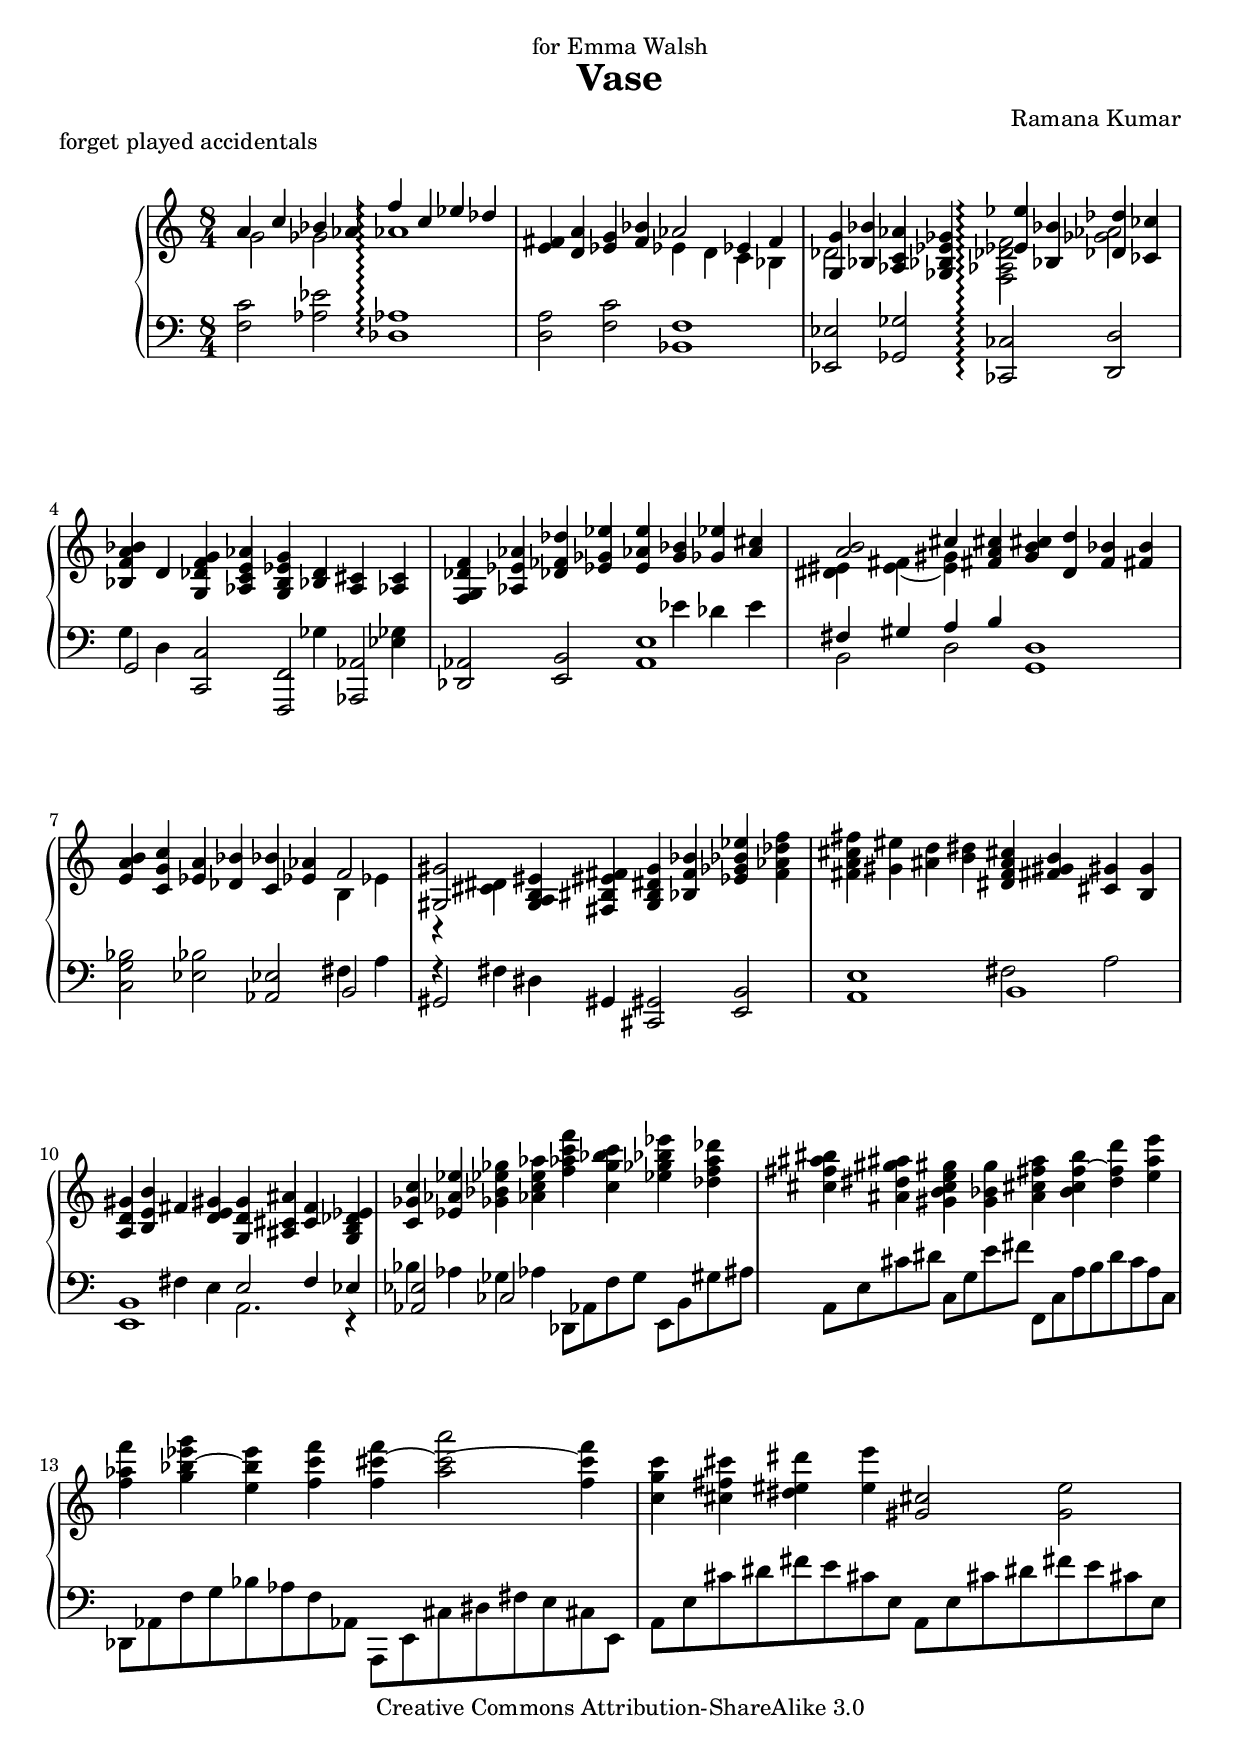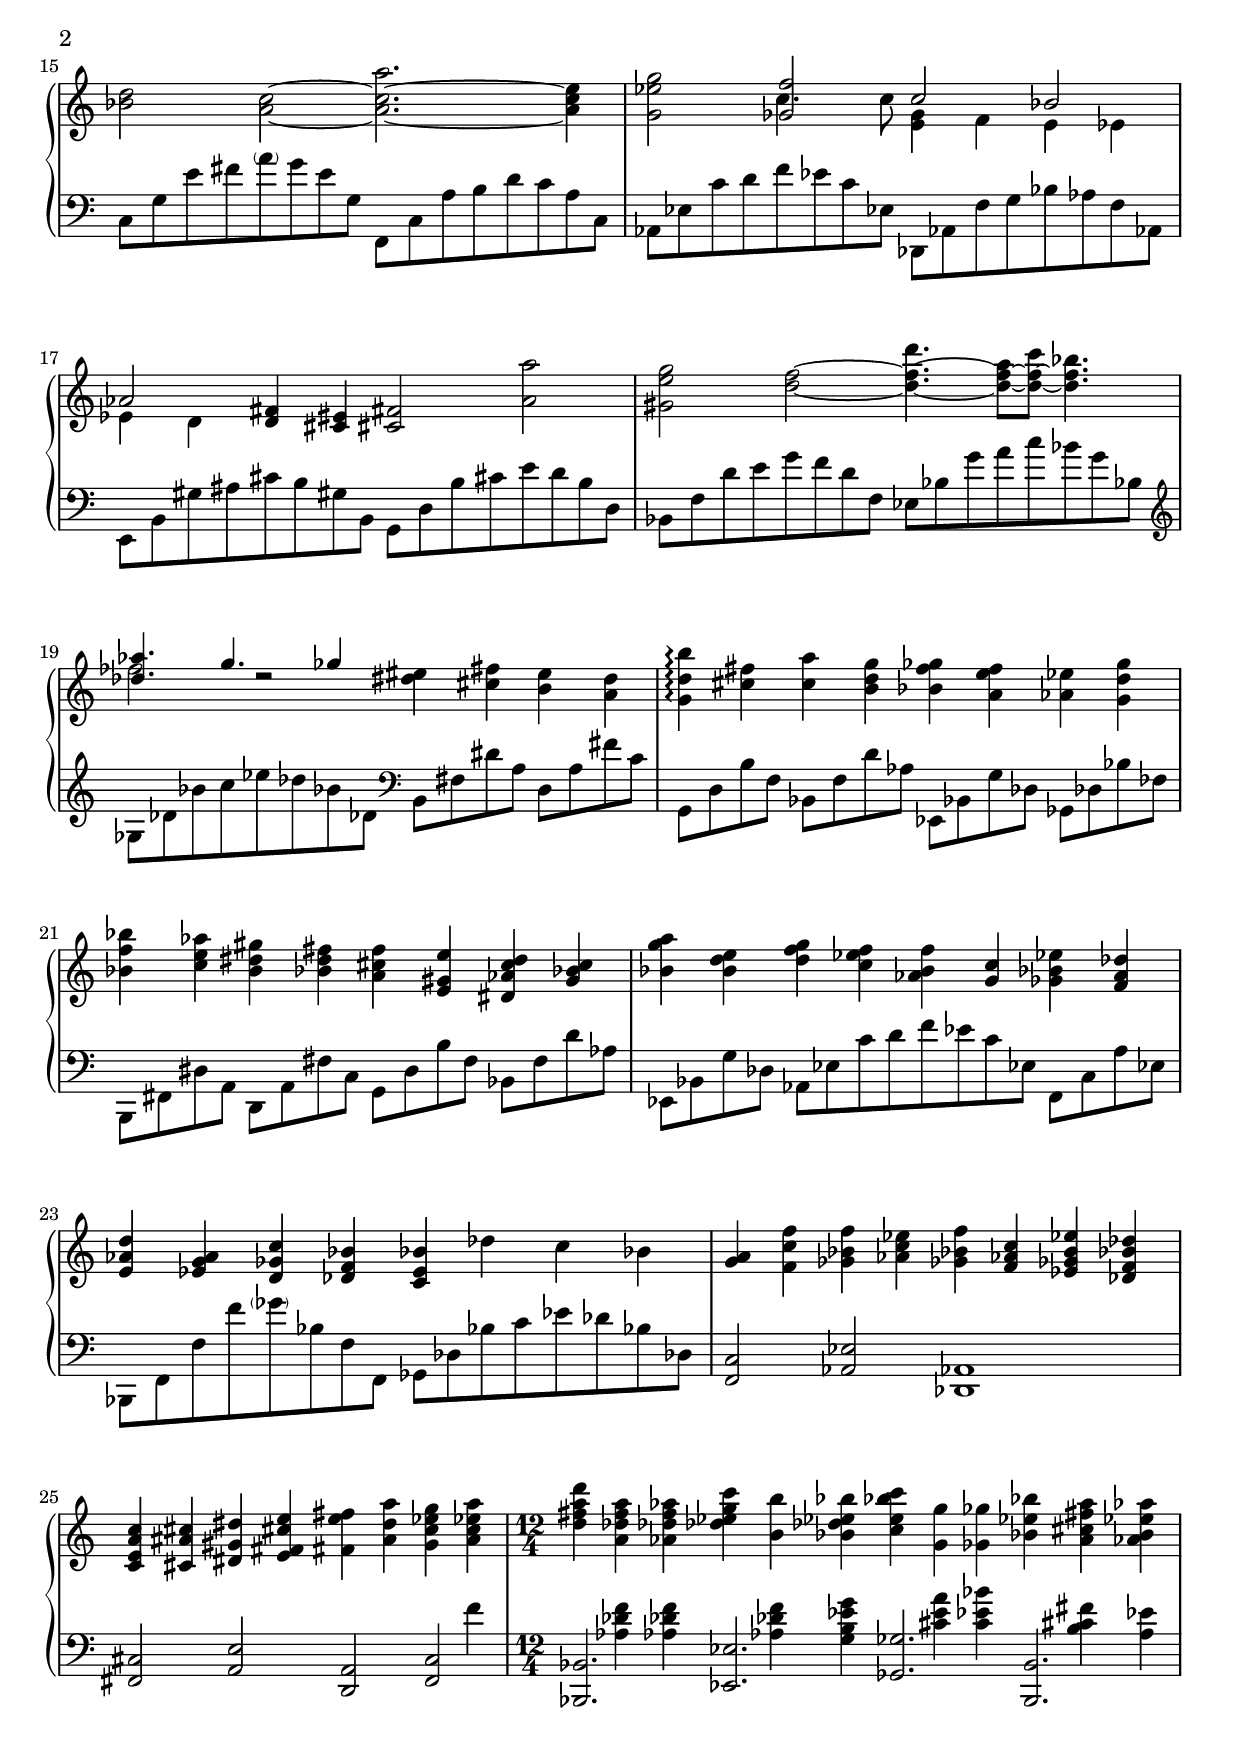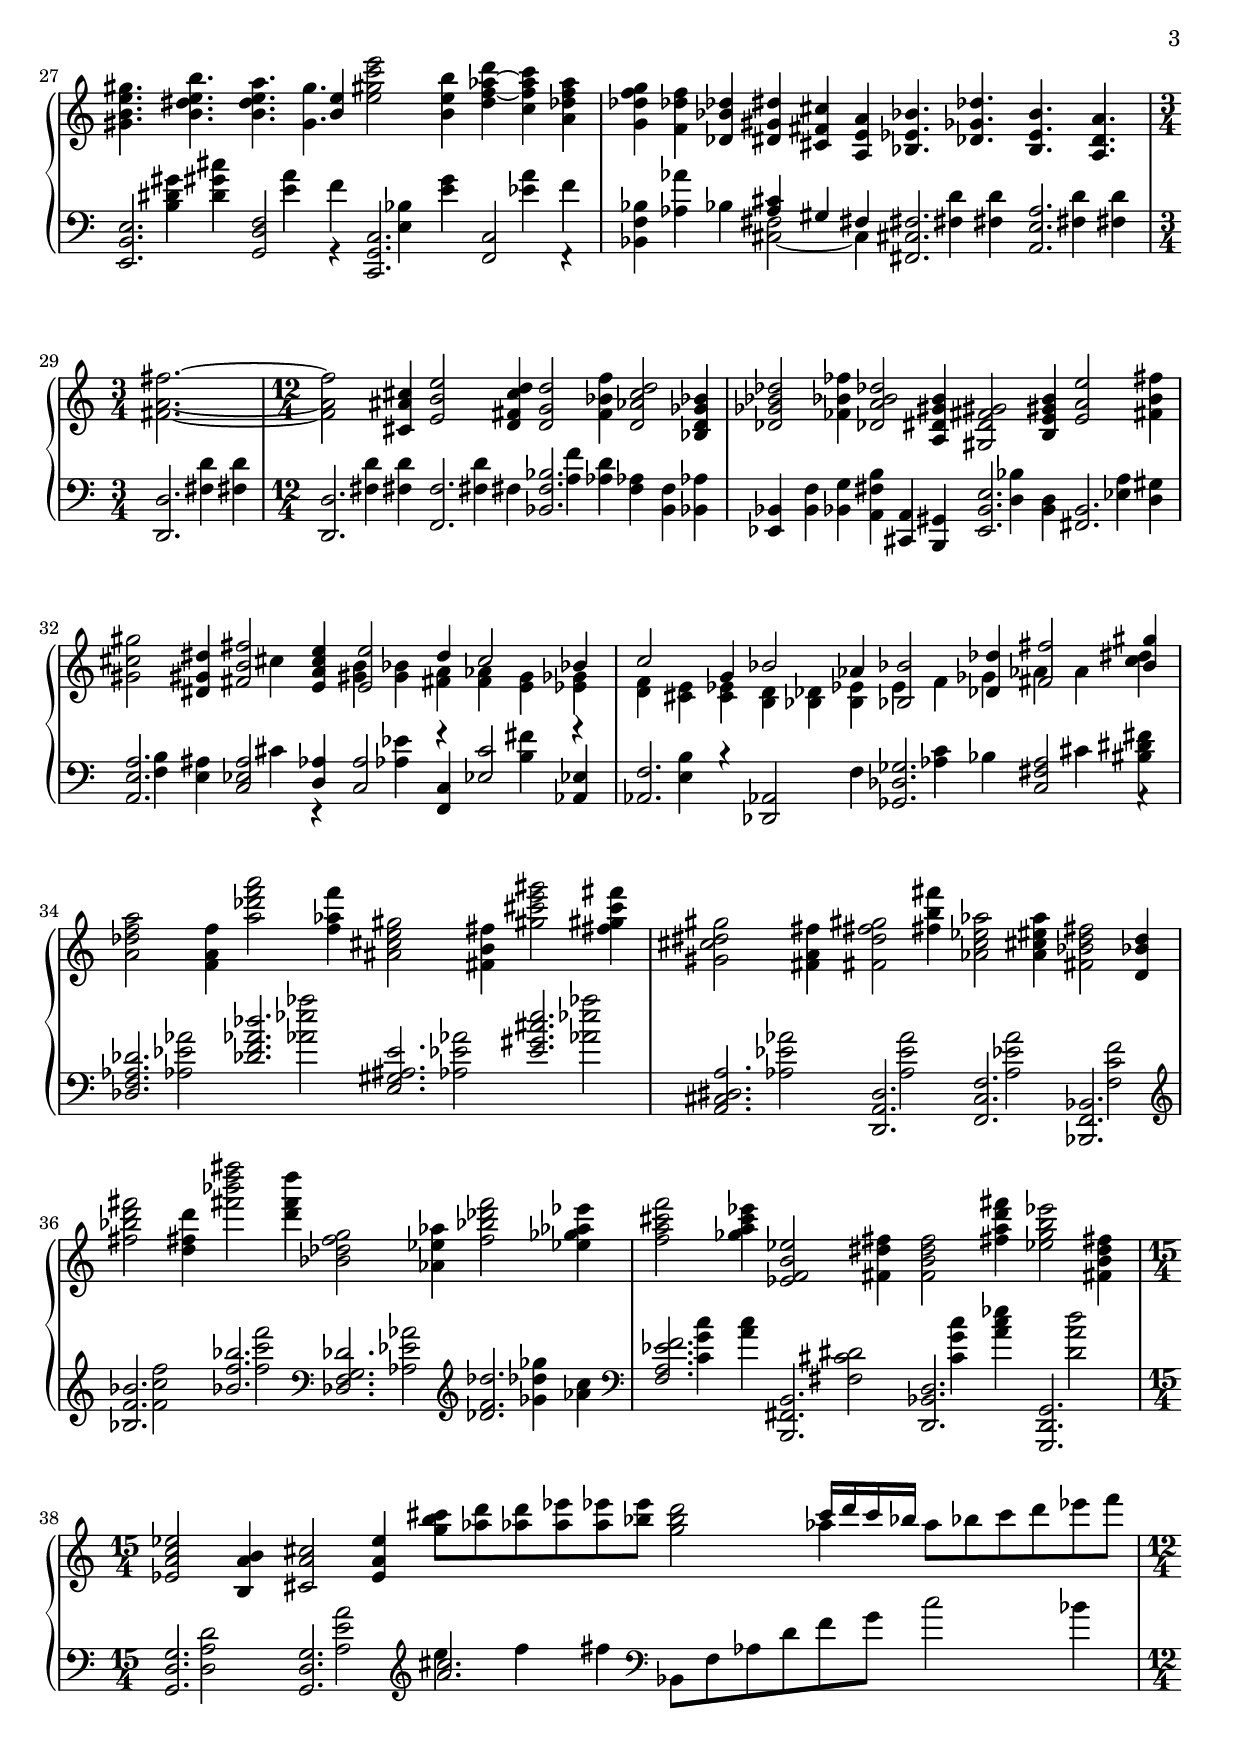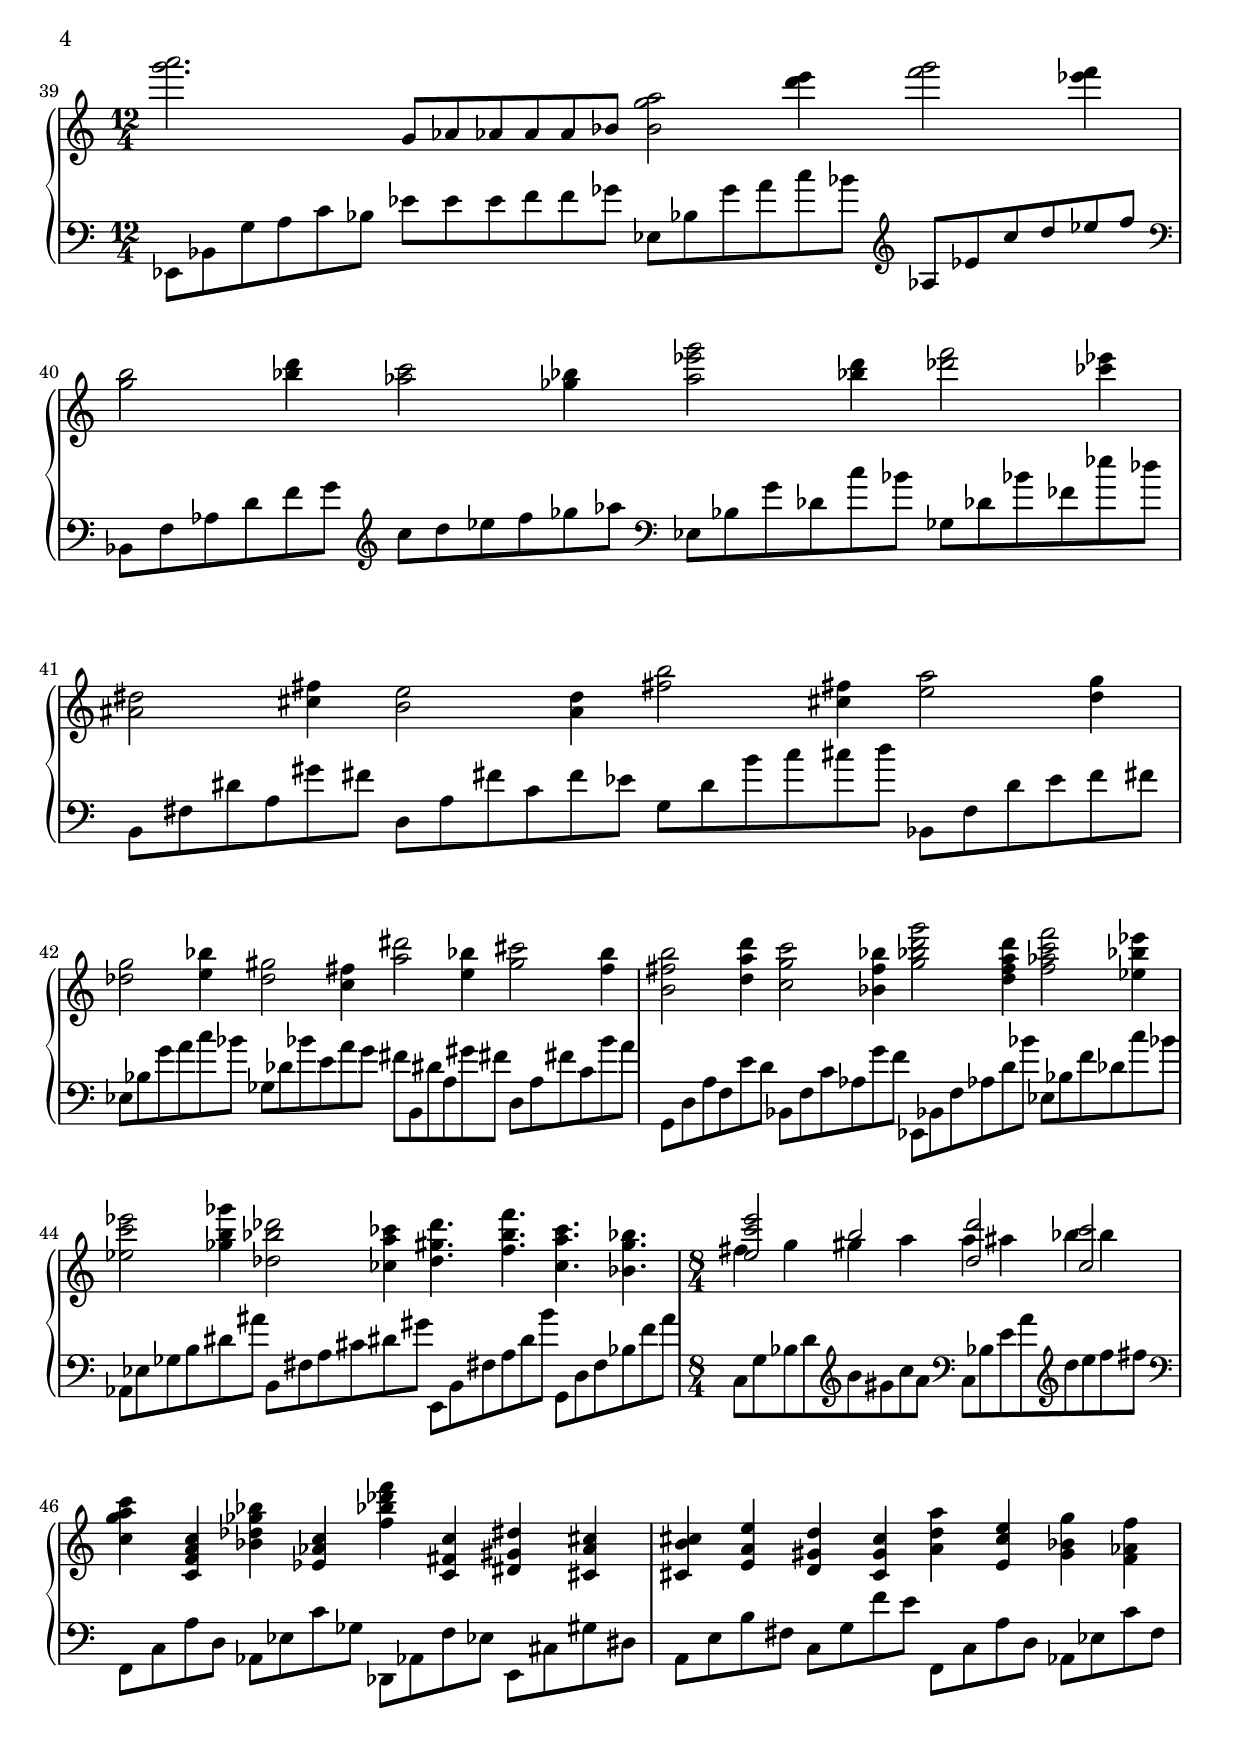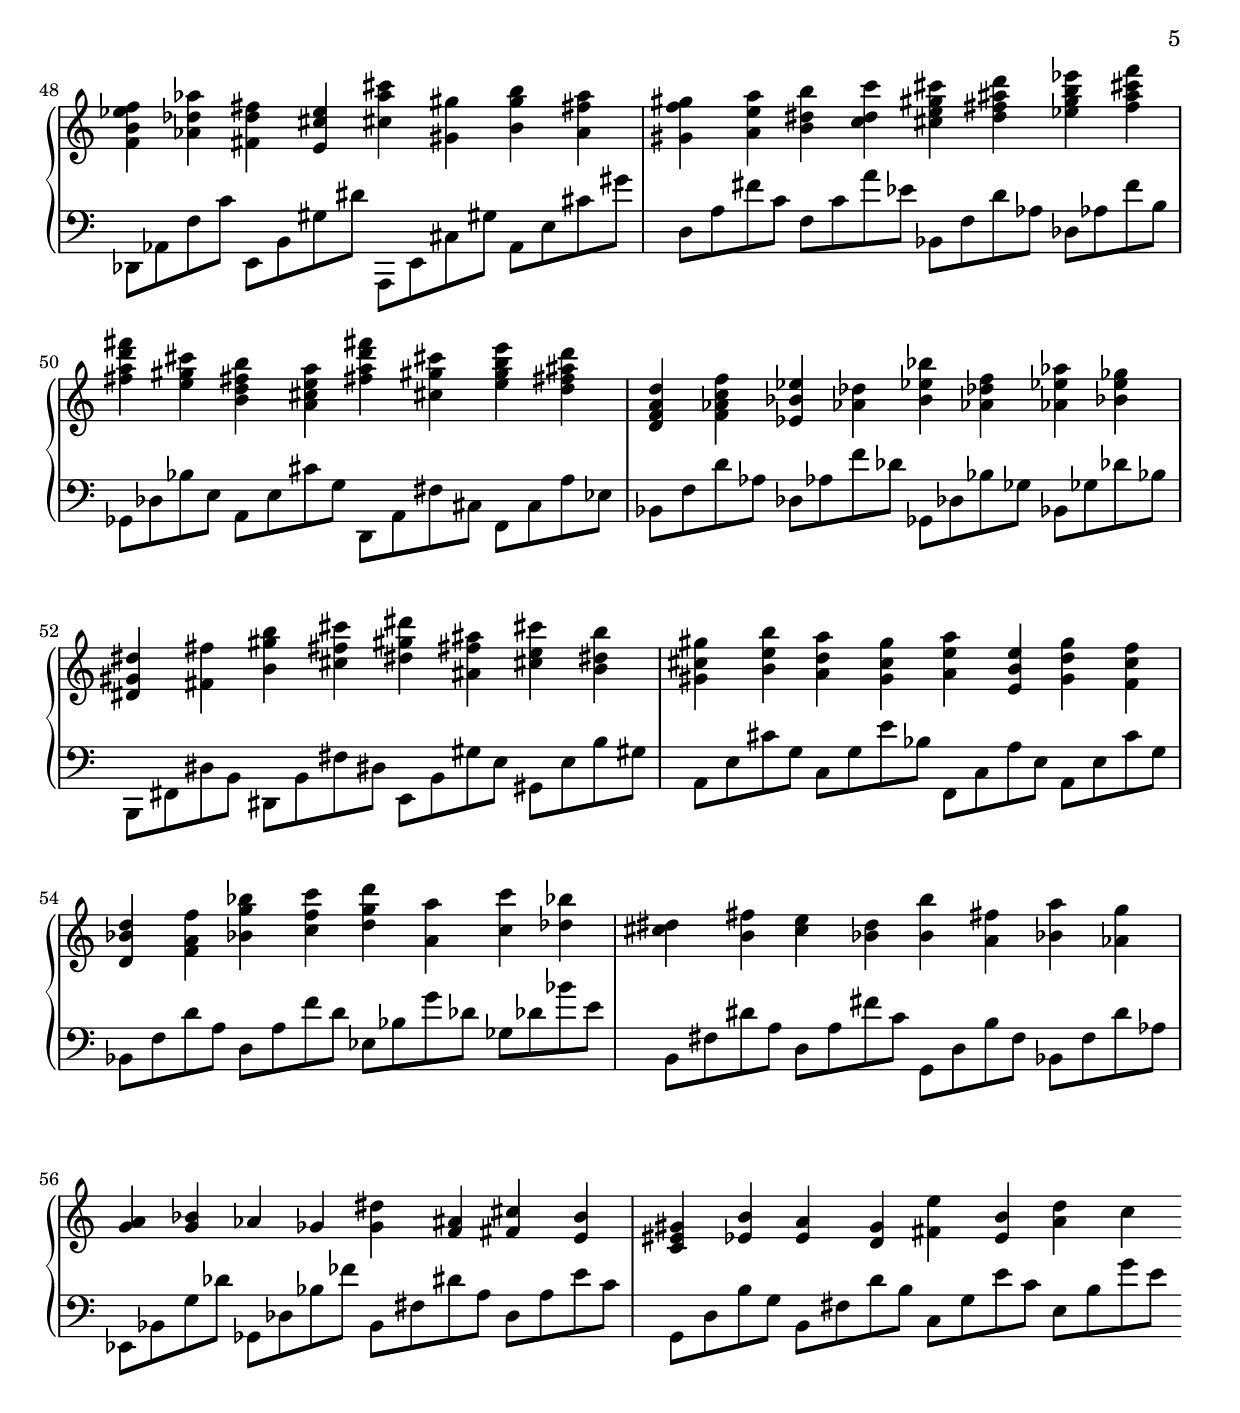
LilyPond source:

\version "2.14.0"

\header {
  title="Vase"
  composer="Ramana Kumar"
  dedication="for Emma Walsh"
  piece = "forget played accidentals"
  date = "2006"
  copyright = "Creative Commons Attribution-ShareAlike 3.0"
}

#(ly:set-option 'point-and-click #f)

md = \change Staff=right
mg = \change Staff=left

\score {
	\context PianoStaff <<
		\set PianoStaff.connectArpeggios = ##t
		\override PianoStaff.TimeSignature #'style = #'()
		#(set-accidental-style 'forget 'Score)
		\context Staff=right <<
			\clef treble
			\time 8/4
			{
<< {a'4 c'' bes' aes' f''\arpeggio c'' ees'' des''} \\ {g'2 ges' aes'1\arpeggio} >> |
<e' fis'>4 <d' a'> <ees' g'> <f' bes'> << {aes'2 ees'4 f'} \\ {ees'4 d' c' bes} >> |
<< {<g g'>4 <bes bes'>} \\ {des'2} >> <aes c' aes'>4 <ges bes ees' ges'> << {<ees' ees''>4\arpeggio <bes bes'> <des' des''> <ces' ces''>} \\ {<f aes des' f'>2\arpeggio <ges' aes'>} >> |
<bes f' a' bes'>4 d' <g des' f' g'> <aes c' e' aes'> <g b ees' g'> << {<bes d'>} \\ {\mg ges} >> <a cis'> << {<aes c'>} \\ {\mg <ees ges>} >> |
<f g des' f'>4 <aes ees' aes'> <des' fes' des''> <ees' ges' ees''> <e' aes' e''> << {<g' bes'> <ges' ees''> <a' cis''>} \\ { \mg ees' des' e' } >> |
<< {<a' b'>2 cis''4} \\ {<dis' eis'>4 <e' fis'> ~ <e' gis'>} >> <fis' a' cis''>4 <g' b' cis''> <d' d''> <f' bes'> <fis' b'> |
<e' a' b'>4 <c' g' c''> <ees' a'> <des' bes'> <c' bes'> <ees' aes'> << {f'2} \\ {b4 ees'} >> |
<< {<gis gis'>2} \\ {b,4\rest <cis' dis'>} >> <g a b eis'>4 <fis bis eis' fis'> <b g dis' g'> <bes f' bes'> <ees' ges' bes' ees''> <f' aes' des'' f''> |
<fis' a' cis'' fis''>4 <gis' eis''> <ais' d''>4 <b' dis''> <dis' f' a' cis''> <fis' gis' b'> <cis' gis'> <b g'> |
<a d' gis'>4 <b e' b'> fis' <d' e' gis'> <g d' g'> <ais cis' ais'> <c' f'> <g b des' ees'> |
<c' ges' c''>4 <ees' aes' ees''> <ges' bes' ees'' ges''> <aes' c'' e'' aes''> <f'' aes'' c''' f'''> <c'' g'' bes'' c'''> <ees'' ges'' bes'' ees'''> <des'' f'' a'' des'''> |
<cis'' fis'' ais'' bis''> <ais' dis'' gis'' ais''> <gis' b' c'' e'' gis''> <g' bes' g''> <a' cis'' fis'' a''> <b' c'' f'' b''> ~ <d'' f'' d'''> <e'' a'' e'''> |
<f'' aes'' f'''> \tieNeutral <g'' bes'' ees''' g'''> ~ <e'' bes'' e'''> <f'' c''' f'''> <f'' cis''' f'''> ~ <a'' cis''' a'''>2 ~ <f'' cis''' f'''>4 |
<c'' g'' c'''>4 <cis'' fis'' cis'''> <dis'' eis'' dis'''> <e'' e'''> <gis' cis''>2 <g' e''> |
<bes' d''>2 <a' c''> ~ <a' c'' a''>2. ~ <a' c'' e''>4 |
<g' ees'' g''>2 << {<ges' f''>2 c'' bes'} \\ {c''4. c''8 <e' g'>4 f' e' ees'} >> |
<< {aes'2} \\ {ees'4 d'} >> <d' fis'>4 <cis' eis'> <cis' fis'>2 <a' a''> |
<gis' e'' g''>2 <d'' f''> ~ <d'' f'' d'''>4. ~ <d'' f'' a''>8[ ~ <d'' f'' c'''>] ~ <d'' f'' bes''>4. |
<< {<des'' aes''>4. g'' ges''4} \\ {fes''2 d''\rest} >> <dis'' eis''>4 <cis'' fis''> <b' e''> <a' d''> |
<g' d'' b''>4\arpeggio <cis'' fis''> <c'' a''> <b' d'' g''> <bes' f'' ges''> <a' e'' f''> <aes' ees''> <g' d'' g''> |
<bes' f'' bes''>4 <c'' e'' aes''> <b' dis'' gis''> <bes' d'' fis''> <a' cis'' f''> <e' gis' e''> <dis' aes' c'' d''> <g' bes' c''> |
<bes' g'' a''>4 <b' d'' e''> <d'' f'' g''> <c'' ees'' f''> <aes' b' f''> <g' c''> <ges' bes' ees''> <f' a' des''> |
<e' aes' d''>4 <ees' g' a'> <d' ges' c''> <des' f' bes'> <c' e' bes'> des'' c'' bes' |
<g' a'>4 <f' c'' f''> <ges' bes' f''> <aes' c'' ees''> <ges' bes' f''> <f' aes' c''> <ees' ges' b' ees''> <des' f' bes' des''> |
<c' e' a' c''>4 <cis' ais' cis''> <dis' gis' dis''> <e' fis' cis'' e''> <fis' e'' fis''> <a' d'' a''> <g' c'' ees'' g''> <a' c'' ees'' a''> |
\time 12/4 <d'' fis'' a'' d'''>4 <a' des'' f'' a''> <aes' des'' f'' aes''> <des'' ees'' g'' c'''> <b' b''> <bes' des'' ees'' bes''> <c'' e'' bes'' c'''> <g' g''> <ges' ges''> <bes' ees'' bes''> <a' cis'' fis'' a''> <aes' b' ees'' aes''> |
<gis' b' e'' gis''>4. <b' dis'' e'' b''> <b' d'' e'' a''> <g' g''> <e'' gis'' c''' e'''>2 <b' e'' b''>4 <d'' f'' aes'' d'''> ~ <c'' f'' aes'' c'''> <a' des'' f'' a''> |
<g' des'' f'' g''>4 <f' des'' f''> <des' bes' des''> <dis' gis' dis''> <cis' fis' cis''> <a e' a'> <bes ees' bes'>4. <des' ges' des''> <b e' b'> <a d' a'> |
\time 3/4 <fis' a' fis''>2. ~ |
\time 12/4 <fis' a' fis''>2 <cis' ais' cis''>4 <e' b' e''>2 <d' fis' c'' d''>4 <d' g' d''>2 <f' bes' f''>4 <d' aes' c'' d''>2 <bes d' ges' bes'>4 |
<des' ges' bes' des''>2 <fes' bes' fes''>4 <des' a' b' des''>2 <a dis' gis' b'>4 <gis d' fis' gis'>2 <b e' gis' b'>4 <e' a' e''>2 <fis' b' fis''>4 |
<gis' cis'' gis''>2 <dis' gis' dis''>4 << {<fis' b' fis''>2 <e' a' c'' e''>4 <e' e''>2 d''4 c''2 bes'4} \\ {s4 cis'' s <gis' b'> <g' bes'> <fis' a'> <f' aes'> <e' g'> <ees' ges'>} >> |
<< {c''2 g'4 bes'2 aes'4 <bes bes'>2 <des' des''>4 <fis' fis''>2 <b' gis''>4} \\ {<d' f'>4 <cis' e'> <c' ees'> <b d'> <bes des'> <b ees'> e' f' ges' aes' a' <c'' dis''>} >> |
<a' des'' f'' a''>2 <f' a' f''>4 <a'' des''' f''' a'''>2 <f'' aes'' f'''>4 <ais' cis'' e'' gis''>2 <fis' b' fis''>4 <gis'' cis''' e''' gis'''>2 <fis'' gis'' c''' fis'''>4 |
<gis' cis'' dis'' gis''>2 <fis' a' fis''>4 <fis' d'' fis'' gis''>2 <fis'' b'' fis'''>4 <aes' c'' ees'' aes''>2 <a' cis'' eis'' a''>4 <fis' bes' d'' fis''>2 <d' bes' d''>4 |
<fis'' bes'' d''' fis'''>2 <d'' fis'' d'''>4 <fis''' bes''' d'''' fis''''>2 <d''' f''' d''''>4 <bes' des'' f'' g''>2 <aes' ees'' aes''>4 <f'' bes'' des''' f'''>2 <ees'' ges'' aes'' ees'''>4 |
<f'' a'' cis''' f'''>2 <ges'' a'' c''' ees'''>4 <ees' f' b' ees''>2 <fis' dis'' fis''>4 <f' b' d'' f''>2 <fis'' a'' d''' fis'''>4  <ees'' g'' b'' ees'''>2 <fis' b' d'' fis''>4 |
\time 15/4 <ees' a' c'' ees''>2 <b a' b'>4 <cis' a' cis''>2 <e' a' e''>4 <g'' b'' cis'''>8[ <aes'' d'''> <aes'' d'''> <a'' ees'''> <a'' ees'''> <bes'' e'''>] <g'' b'' d'''>2 << {c'''16 d''' c''' bes''} \\ {aes''4} >> a''8[ bes'' c''' d''' ees''' f'''] |
\time 12/4 <g''' a'''>2. g'8[ aes' aes' a' a'8 bes'] <b' g'' a''>2 <d''' e'''>4 <f''' g'''>2 <ees''' f'''>4 |
<g'' b''>2 <bes'' d'''>4 <aes'' c'''>2 <ges'' bes''>4 <a'' ees''' g'''>2 <bes'' d'''>4 <des''' f'''>2 <ces''' ees'''>4 |
<ais' dis''>2 <cis'' fis''>4 <b' e''>2 <a' d''>4 <fis'' b''>2 <cis'' fis''>4 <e'' a''>2 <d'' g''>4 |
<des'' g''>2 <e'' bes''>4 <d'' gis''>2 <c'' fis''>4 <a'' dis'''>2 <e'' bes''>4 <g'' cis'''>2 <f'' b''>4 |
<b' fis'' b''>2 <d'' a'' d'''>4 <c'' g'' c'''>2 <bes' f'' bes''>4 <g'' bes'' d''' g'''>2 <d'' f'' a'' d'''>4 <f'' aes'' c''' f'''>2 <ees'' bes'' ees'''>4 |
<ees'' c''' ees'''>2 <ges'' b'' ges'''>4 <des'' bes'' des'''>2 <ces'' a'' ces'''>4 <d'' gis'' d'''>4. <f'' b'' f'''> <c'' a'' c'''> <bes' g'' bes''> |
\time 8/4 << {<e'' c''' e'''>2 b'' <d'' d'''> <c'' c'''>}  \\ {fis''4 g'' gis'' a'' a'' ais'' bes'' b''} >> |
<c'' g'' a'' c'''>4 <c' f' a' c''> <bes' des'' ges'' bes''> <ees' aes' c''> <f'' bes'' des''' f'''> <c' fis' c''> <dis' gis' dis''> <cis' a' cis''> |
<cis' b' cis''>4 <e' a' e''> <d' gis' d''>  <c' g' c''> <a' d'' a''> <e' c'' e''> <g' bes' g''> <f' aes' f''> |
<f' b' ees'' f''>4 <aes' des'' aes''> <fis' d'' fis''> <e' cis'' e''> <cis'' a'' cis'''> <gis' gis''> <b' g'' b''> <a' fis'' a''> |
<gis' f'' gis''>4 <a' e'' a''> <b' dis'' b''> <c'' d'' c'''> <cis'' e'' gis'' cis'''> <d'' fis'' ais'' d'''> <ees'' g'' b'' ees'''> <f'' a'' cis''' f'''> |
<fis'' a'' d''' fis'''> <e'' gis'' cis'''> <b' d'' fis'' b''> <a' cis'' e'' a''> <fis'' a'' d''' fis'''> <cis'' gis'' cis'''> <e'' g'' b'' e'''> <d'' fis'' ais'' d'''> |
<d' f' a' d''>4 <f' aes' c'' f''> <ees' bes' ees''> <des'' aes'> <b' ees'' bes''> <aes' des'' f''> <aes' ees'' aes''> <bes' e'' ges''> |
<dis' gis' dis''>4 <fis' fis''> <b' gis'' b''> <cis'' fis'' cis'''> <dis'' gis'' dis'''> <ais' fis'' ais''> <cis'' e'' cis'''> <b' dis'' b''> |
<gis' cis'' gis''>4 <b' e'' b''> <a' d'' a''> <g' c'' g''> <a' e'' a''> <e' b' e''> <g' d'' g''> <f' c'' f''> |
<d' bes' d''>4 <f' a' f''> <bes' g'' bes''> <c'' f'' c'''> <d'' g'' d'''> <a' a''> <c'' c'''> <des'' bes''> |
<cis'' dis''>4 <b' fis''> <c'' e''> <bes' d''> <b' b''> <a' fis''> <bes' a''> <aes' g''> |
<a' g'>4 <g' bes'> aes' ges' <g' dis''> <f' ais'> <fis' cis''> <e' b'> |
<c' eis' gis'>4 <ees' b'> <e' a'> <d' g'> <fis' e''> <e' b'> <a' d''> c'' \bar ":|"
			}
		>>
		\context Staff=left <<
			\clef bass
			\time 8/4
			{
<f c'>2 <aes ees'> <des aes>1\arpeggio |
<d a>2 <f c'> <bes, f>1 |
<ees, ees>2 <ges, ges> <ces, ces>2\arpeggio <d, d> |
<< {g,2} \\ {g4 d} >> <c, c>2 <f,, f,> <aes,, aes,> |
<des, aes,>2 <e, b,> <a, e>1 |
<< {fis4 gis a b} \\ {b,2 d} >> <g, d>1 |
<c g bes>2 <ees bes> <aes, ees>2 << {b,2} \\ {fis4 a} >> |
<< {gis,2} \\ {fis4\rest fis} >> dis4 gis, <cis, gis,>2 <e, b,> |
<a, e>1 << {b,1} \\ {fis2 a} >> |
<< {<e, b,>1 e2 f4 ees} \\ {s4 s fis e a,2. r4} >> |
<< {<aes, ees>2} \\ {bes4 aes} >> << {ces2} \\ {ges4 aes} >> \stemDown des,8[ aes, f g] e,[ b, gis ais] |
a,8[ e cis' dis'] c[ g e' fis'] f,[ c a b d' c' a c] |
des,8[ aes, f g bes aes f aes,] a,,8[ e, cis dis fis e cis e,] |
a,[ e cis' dis' fis' e' cis' e] a,[ e cis' dis' fis' e' cis' e] |
c8[ g e' fis' \parenthesize a' g' e' g] f,[ c a b d' c' a c] |
aes,8[ ees c' d' f' ees' c' ees] des,[ aes, f g bes aes f aes,] |
e,8[ b, gis ais cis' b gis b,] g,[ d b cis' e' d' b d] |
bes,8[ f d' e' g' f' d' f] ees[ bes g' a' c'' bes' g' bes] |
\clef treble ges8[ des' bes' c'' ees'' des'' bes' des'] \clef bass b,[ fis dis' a] d[ a fis' c'] |
g,8[ d b f] bes,[ f d' aes] ees,[ bes, g des] ges,[ des bes fes] |
b,,8[ fis, dis a,] d,[ a, fis c] g,[ d b f] bes,[ f d' aes] |
ees,8[ bes, g des] aes,[ ees c' d' f' ees' c' ees] f,[ c a ees] |
bes,,8[ f, f f' \parenthesize ges' bes f f,] ges,[ des bes c' ees'8 des' bes des] |
\stemNeutral <f, c>2 <aes, ees> <des, aes,>1 |
<fis, cis>2 <a, e> <d, a,> << {<f, c>2} \\ {s4 f'} >> | \time 12/4
<< {<bes,, bes,>2. <ees, ees> } \\ {s4 <aes des' f'> <aes des' f'> s <aes des' f'> <g b ees' g'> } >> << {<ges, ges>2. <b,, b,>} \\ {s4 <cis' e' a'> <c' ees' bes'> s <b cis' fis'> <a ees'>} >> |
<< {<e, b, e>2. <g, d f>2 g,4\rest <c, g, c>2. <f, c>2 f,4\rest} \\ {s4 <b dis' gis'> <d' gis' cis''> s <e' a'> << {} \\ {f'} \\ {\md <b' e''>} >> \mg s <e bes> <e' g'> s <ees' a'> f'} >> |
<bes, f bes>4 <aes aes'> bes << {<a cis'>4 gis fis <fis, cis fis>2. <a, e a>} \\ {<cis fis>2 ~ cis4 s <fis d'> <fis d'> s <fis d'> <fis d'>} >> | \time 3/4
<< {<d, d>2.} \\ {s4 <fis d'> <fis d'>} >> | \time 12/4
<< {<d, d>2. <f, f> <bes, f bes>} \\ {s4 <fis d'> <fis d'> s <fis d'> fis s <a f'> <aes d'>} >> <f aes>4 <b, f> <bes, aes> |
<ees, bes,>4 <b, f> <bes, g> <a, fis b> <cis, a,> <b,, gis,> << {<e, b, e>2. <fis, b,>2.} \\ {s4 <d bes> <b, d> s <ees a> <d gis>} >> |
<< {<a, e a>2.} \\ {s4 <f b>  <e ais>} >> << {<c ees a>2 <d aes>4 <c a>2 <f, c>4 <ees c'>2 <aes, ees>4}  \\ {s4 cis' r s <aes ees'> f'\rest s <b fis'> g'\rest} >> |
<< {<aes, f>2. <des, aes,>2 s4 <ges, des ges>2. <c fis a>2 a,4\rest} \\ {s4 <e b> b\rest s2 f4 s <aes c'> <bes> s cis' <bis dis' fis'>} >> |
<< {<des f aes des'>2. <des' f' aes' des''> <e gis ais e'> <e' gis' cis'' e''>} \\ {s4 <aes ees' aes'>2 s4 <aes' ees'' aes''>2 s4 <aes ees' aes'>2 s4 <aes' ees'' aes''>2} >> |
<< {<a, cis dis a>2. <d, a, d> <f, c f> <bes,, f, bes,>} \\ {s4 <aes ees' aes'>2 s4 <a e' a'>2 s4 <a ees' a'>2 s4 <f c' f'>2} >>
<< {\clef treble <bes f' bes'>2. <bes' f'' bes''> \clef bass <des f g des'> \clef treble <des' f' des''> } \\ {s4 <f' c'' f''>2 s4 <f'' c''' f'''>2 s4 <aes ees' aes'>2 s4 <ges' des'' ges''> <aes' c''>} >> |
<< {\clef bass <f a ees' f'>2. <b,, fis, b,> <d, bes, d> <g,, d, g,>} \\ {s4 <c' g' c''> <a' c''> s4 <fis cis' dis'>2 s4 <c' g' c''> <a' c'' ees''> s <d' a' d''>2 } >> |
<< { <g, d g>2. <g, d g>2. \clef treble <a' cis''>} \\ {s4 <d a d'>2 s4 <a e' a'>2 e''4 f'' fis''} >> \clef bass bes,8[ f aes d' f' g'] c''2 bes'4 |
ees,8[ bes, g a c' bes] ees'[ e' e' f' f' ges'] ees[ bes g' a' c'' bes'] \clef treble aes[ ees' c'' d'' ees'' f''] |
\clef bass bes,8[ f aes d' f' g'] \clef treble c''[ d'' ees'' f'' ges'' aes''] \clef bass ees[ bes g' des' c'' bes'] ges[ des' bes' fes' ees'' des''] |
b,8[ fis dis' a gis' fis'] d[ a fis' c' f' ees'] g[ d' b' c'' cis'' d''] bes,[ f d' e' f' fis'] |
ees8[ bes g' a' c'' bes'] ges[ des' bes' e' a' g'] fis'[ b, dis' a gis' fis'] d[ a fis' c' b' a'] |
g,8[ d a f e' d'] bes,[ f c' aes g' f'] ees,[ bes, f aes d' bes'] ees[ bes f' des' c'' bes'] |
aes,8[ ees ges b dis' ais'] b,[ fis a cis' dis' gis'] e,[ b, fis a d' b'] g,[ d f bes f' a'] |
c8[ g bes d' \clef treble b' gis' c'' a'] \clef bass c[ bes e' a' \clef treble d'' e'' f'' fis''] |
\clef bass \stemDown f,8[ c a d] aes,[ ees c' ges] des,[ aes, f ees] e,[ cis gis dis] |
a,8[ e b fis] c[ g f' e'] f,[ c a d] aes,[ ees c' f] |
des,8[ aes, f c'] e,[ b, gis dis'] a,,[ e, cis gis] a,[ e cis' gis'] |
d8[ a fis' c'] f[ c' a' ees'] bes,[ f d' aes] des[ aes f' b] |
ges,8[ des bes e] a,[ e cis' g] d,[ a, fis cis] f,[ c a ees] |
bes,8[ f d' aes] des[ aes f' des'] ges,[ des bes ges] bes,[ ges des' bes] |
b,,8[ fis, dis b,] dis,[ b, fis dis] e,[ b, gis e] gis,[ e b gis] |
a,8[ e cis' g] c[ g e' bes] f,[ c a e] a,[ e c' g] |
bes,8[ f d' a] d[ a f' d'] ees[ bes g' des'] ges[ des' bes' e'] |
b,8[ fis dis' a] d[ a fis' c'] g,[ d b f] bes,[ f d' aes] |
ees,8[ bes, g des'] ges,[ des bes fes'] b,[ fis dis' a] d[ a e' c'] |
g,8[ d b g] b,[ fis d' b] c[ g e' c'] e[ b g' e'] \bar ":|"
			}
		>>
	>>
}
